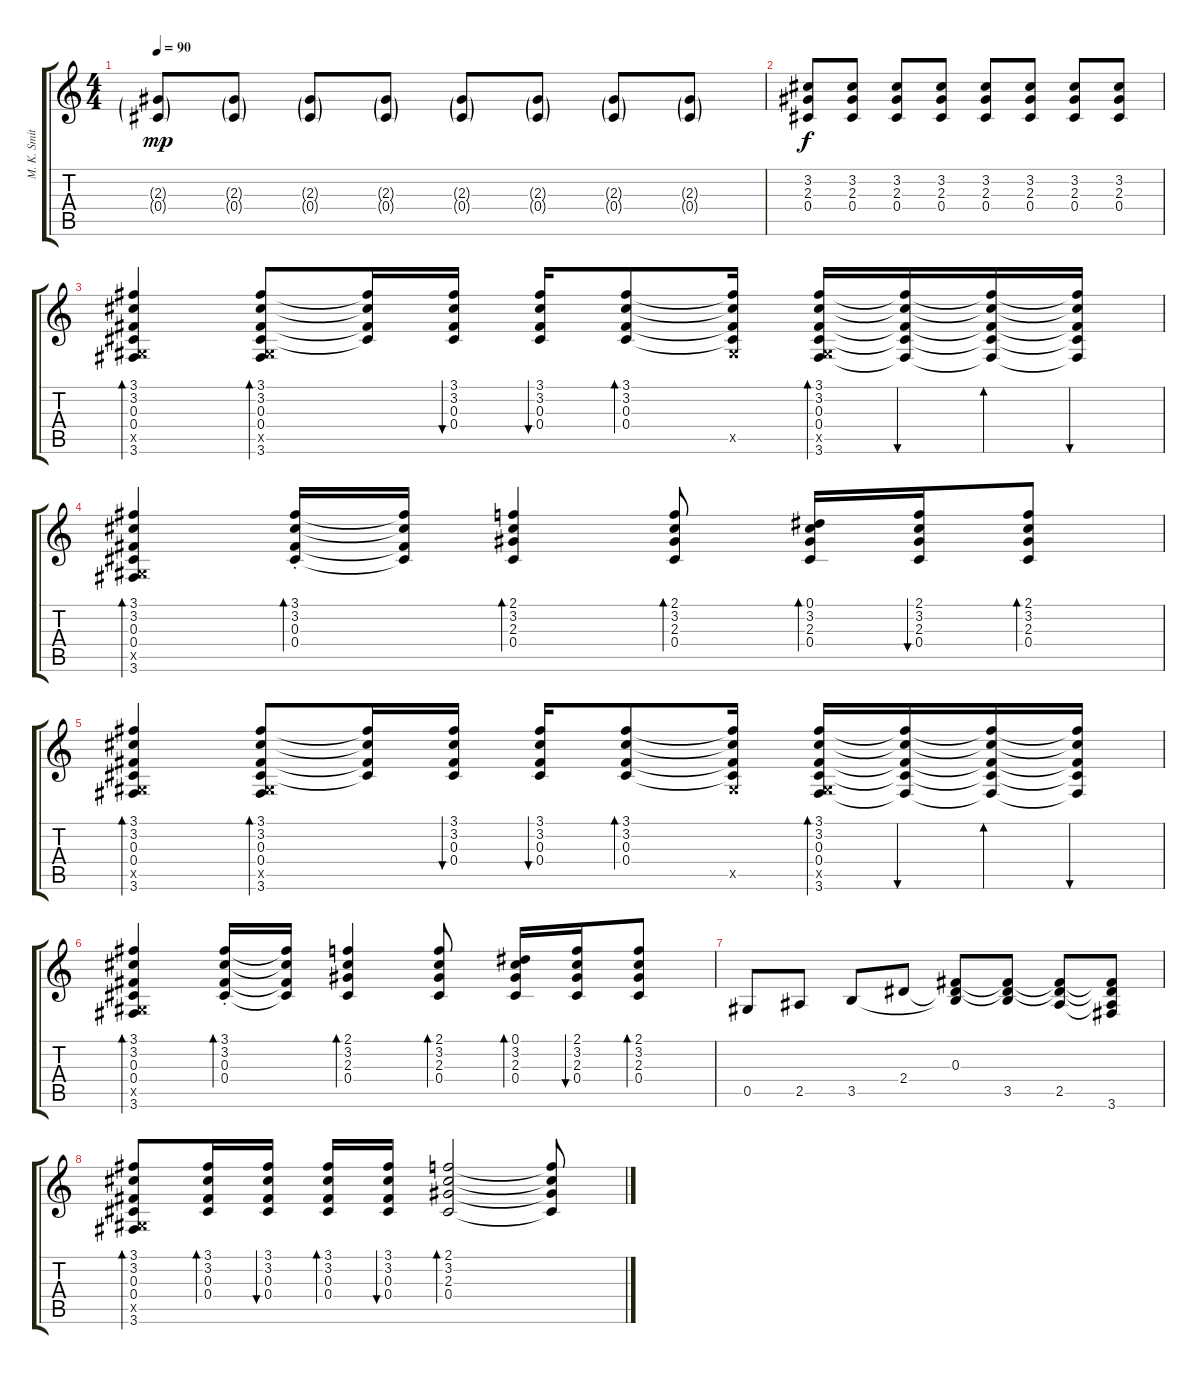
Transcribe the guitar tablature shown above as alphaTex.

\track ("M. K. Smith (Acoustic)" "M. K. Smit") {instrument acousticguitarsteel}
\staff {score tabs}
\tuning (Eb4 Bb3 Gb3 Db3 Ab2 Eb2) {hide}
\ts (4 4)
\tempo 90
\clef g2
\ks c
(2.3{g} 0.4{g}).8{dy mp} (2.3{g} 0.4{g}).8 (2.3{g} 0.4{g}).8 (2.3{g} 0.4{g}).8 (2.3{g} 0.4{g}).8 (2.3{g} 0.4{g}).8 (2.3{g} 0.4{g}).8 (2.3{g} 0.4{g}).8 |
(3.2 2.3 0.4).8{dy f} (3.2 2.3 0.4).8 (3.2 2.3 0.4).8 (3.2 2.3 0.4).8 (3.2 2.3 0.4).8 (3.2 2.3 0.4).8 (3.2 2.3 0.4).8 (3.2 2.3 0.4).8 |
(3.1 3.2 0.3 0.4 0.5{x} 3.6).4{bd 60} (3.1 3.2 0.3 0.4 0.5{x} 3.6).8{bd 60} (3.1{t} 3.2{t} 0.3{t} 0.4{t}).16 (3.1 3.2 0.3 0.4).16{bu 60} (3.1 3.2 0.3 0.4).16{bu 60} (3.1 3.2 0.3 0.4).8{bd 60} (3.1{t} 3.2{t} 0.3{t} 0.4{t} 0.5{x}).16 (3.1 3.2 0.3 0.4 0.5{x} 3.6).16{bd 60} (3.1{t} 3.2{t} 0.3{t} 0.4{t} 3.6{t}).16{bu 60} (3.1{t} 3.2{t} 0.3{t} 0.4{t} 3.6{t}).16{bd 60} (3.1{t} 3.2{t} 0.3{t} 0.4{t} 3.6{t}).16{bu 60} |
(3.1 3.2 0.3 0.4 0.5{x} 3.6).4{bd 60} (3.1{st} 3.2{st} 0.3{st} 0.4{st}).16{bd 60} (3.1{t} 3.2{t} 0.3{t} 0.4{t}).16 (2.1 3.2 2.3 0.4).4{bd 60} (2.1 3.2 2.3 0.4).8{bd 60} (0.1 3.2 2.3 0.4).16{bd 60} (2.1 3.2 2.3 0.4).16{bu 60} (2.1 3.2 2.3 0.4).8{bd 60} |
(3.1 3.2 0.3 0.4 0.5{x} 3.6).4{bd 60} (3.1 3.2 0.3 0.4 0.5{x} 3.6).8{bd 60} (3.1{t} 3.2{t} 0.3{t} 0.4{t}).16 (3.1 3.2 0.3 0.4).16{bu 60} (3.1 3.2 0.3 0.4).16{bu 60} (3.1 3.2 0.3 0.4).8{bd 60} (3.1{t} 3.2{t} 0.3{t} 0.4{t} 0.5{x}).16 (3.1 3.2 0.3 0.4 0.5{x} 3.6).16{bd 60} (3.1{t} 3.2{t} 0.3{t} 0.4{t} 3.6{t}).16{bu 60} (3.1{t} 3.2{t} 0.3{t} 0.4{t} 3.6{t}).16{bd 60} (3.1{t} 3.2{t} 0.3{t} 0.4{t} 3.6{t}).16{bu 60} |
(3.1 3.2 0.3 0.4 0.5{x} 3.6).4{bd 60} (3.1{st} 3.2{st} 0.3{st} 0.4{st}).16{bd 60} (3.1{t} 3.2{t} 0.3{t} 0.4{t}).16 (2.1 3.2 2.3 0.4).4{bd 60} (2.1 3.2 2.3 0.4).8{bd 60} (0.1 3.2 2.3 0.4).16{bd 60} (2.1 3.2 2.3 0.4).16{bu 60} (2.1 3.2 2.3 0.4).8{bd 60} |
0.5.8 2.5.8 3.5.8 2.4.8 (0.3 2.4{t} 3.5{t}).8 (0.3{t} 2.4{t} 3.5).8 (0.3{t} 2.4{t} 2.5).8 (0.3{t} 2.4{t} 2.5{t} 3.6).8 |
(3.1 3.2 0.3 0.4 0.5{x} 3.6).8{bd 60} (3.1 3.2 0.3 0.4).16{bd 60} (3.1 3.2 0.3 0.4).16{bu 60} (3.1 3.2 0.3 0.4).16{bd 60} (3.1 3.2 0.3 0.4).16{bu 60} (2.1 3.2 2.3 0.4).2{bd 60} (2.1{t} 3.2{t} 2.3{t} 0.4{t}).8
